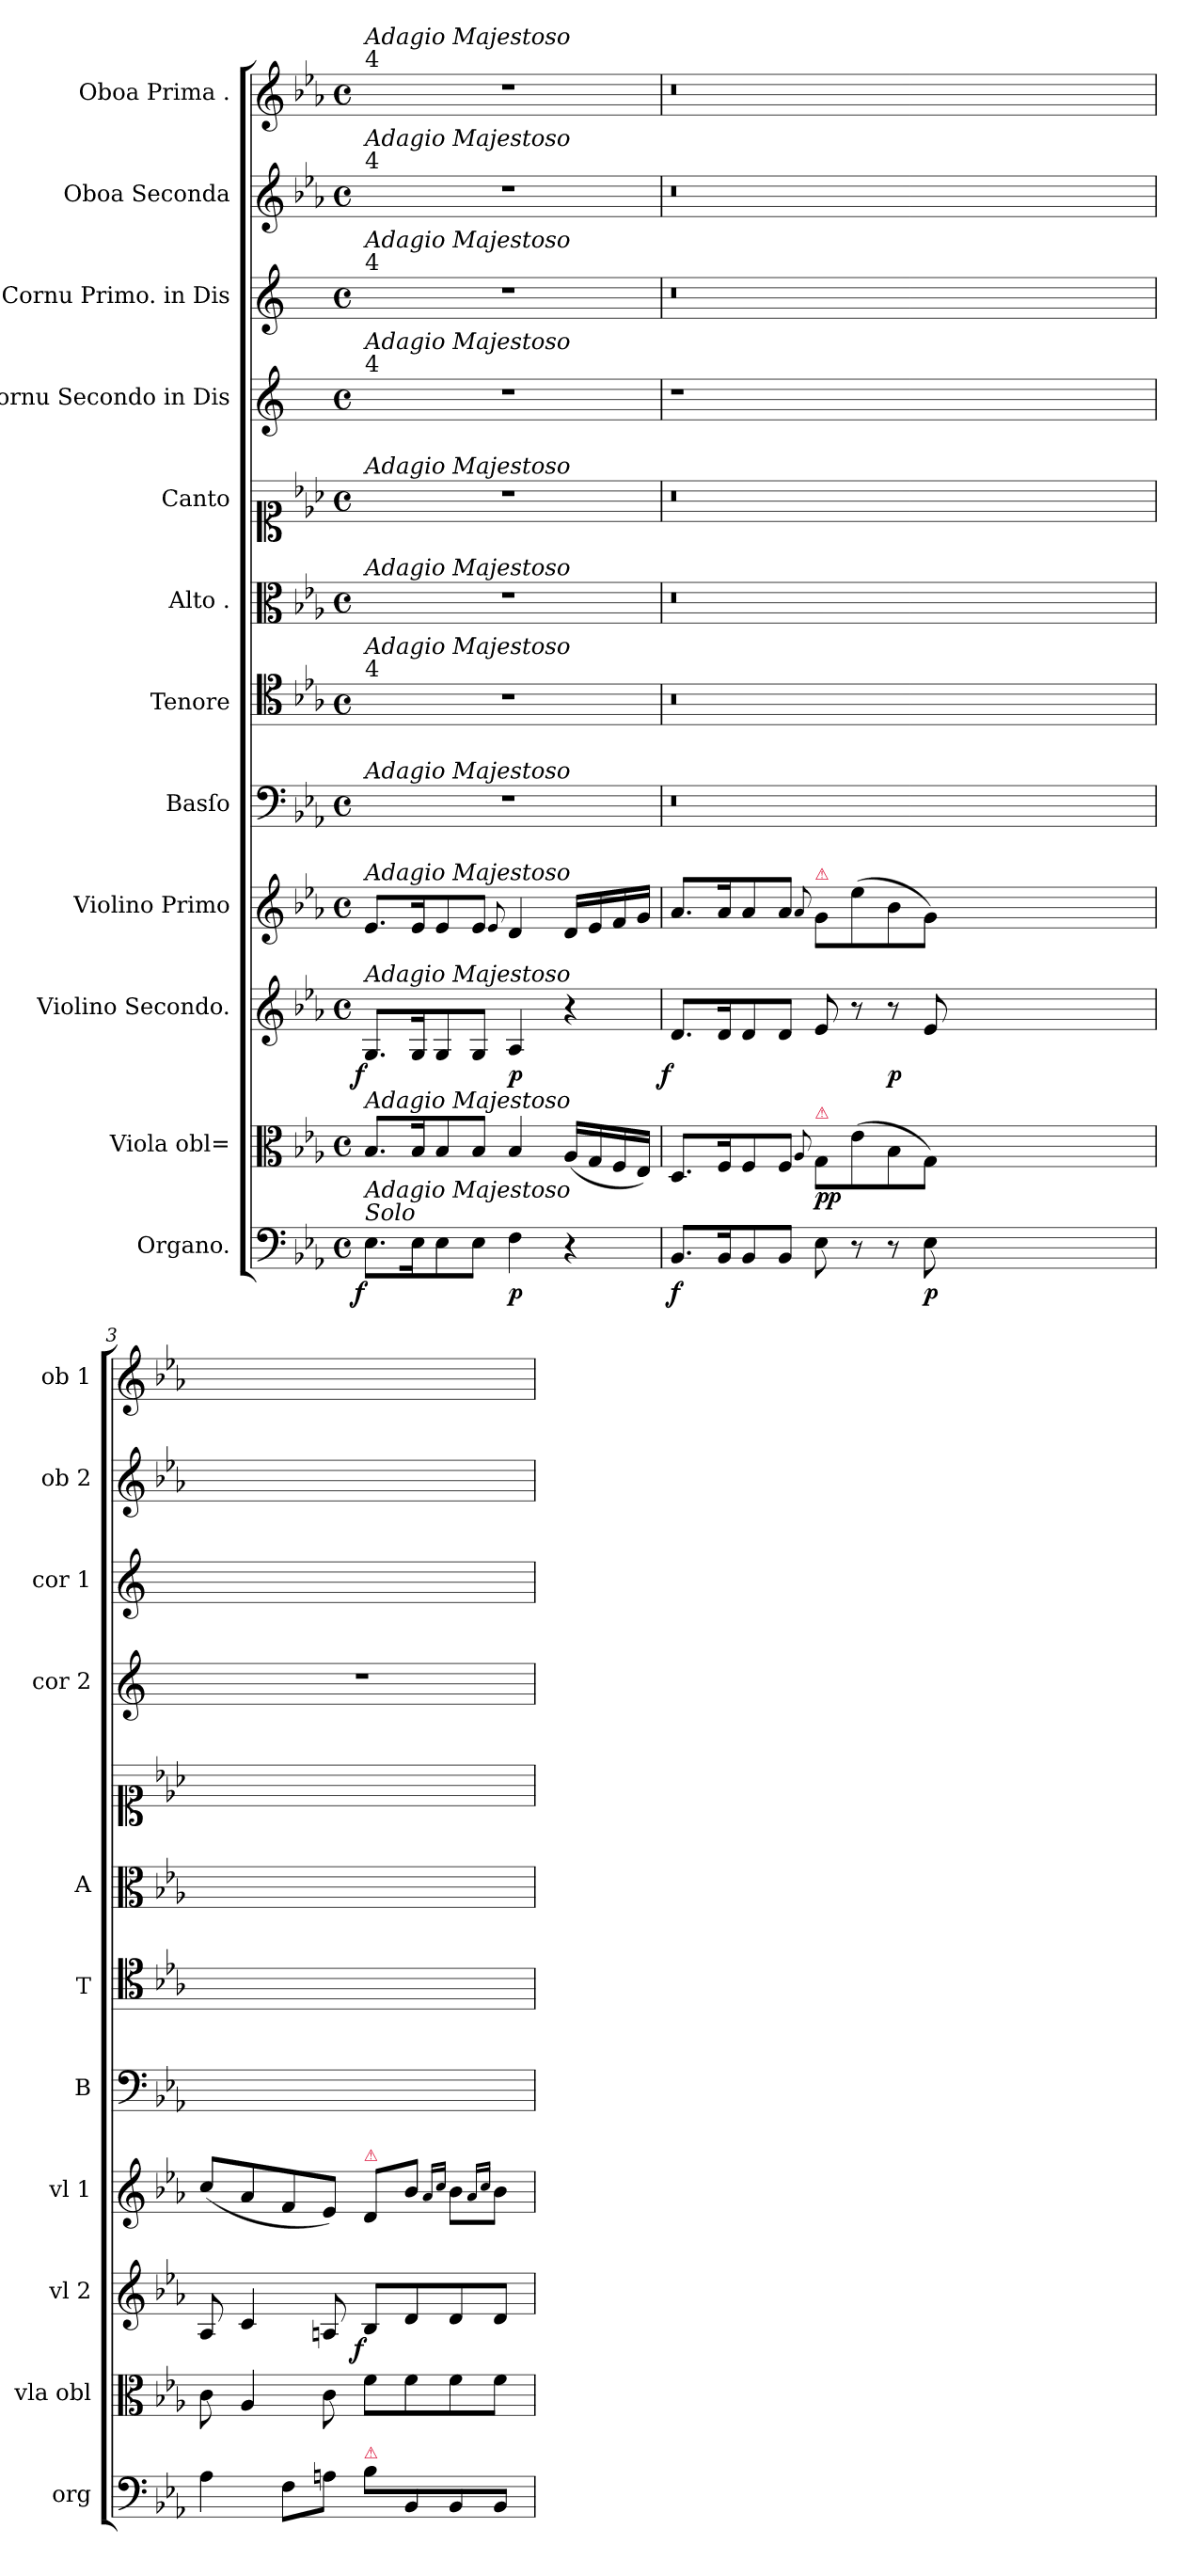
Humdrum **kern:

**kern	**dynam	**kern	**dynam	**kern	**dynam	**kern	**dynam	**kern	**kern	**kern	**kern	**kern	**kern	**kern	**kern
*part12	*part12	*part11	*part11	*part10	*part10	*part9	*part9	*part8	*part7	*part6	*part5	*part4	*part3	*part2	*part1
*staff12	*staff12	*staff11	*staff11	*staff10	*staff10	*staff9	*staff9	*staff8	*staff7	*staff6	*staff5	*staff4	*staff3	*staff2	*staff1
*I"Organo.	*	*I"Viola obl=	*	*I"Violino Secondo.	*	*I"Violino Primo	*	*I"Basſo	*I"Tenore	*I"Alto .	*I"Canto	*I"Cornu Secondo in Dis	*I"Cornu Primo. in Dis	*I"Oboa Seconda	*I"Oboa Prima .
*I'org	*	*I'vla obl	*	*I'vl 2	*	*I'vl 1	*	*I'B	*I'T	*I'A	*	*I'cor 2	*I'cor 1	*I'ob 2	*I'ob 1
*clefF4	*	*clefC3	*	*clefG2	*	*clefG2	*	*clefF4	*clefC4	*clefC3	*clefC1	*clefG2	*clefG2	*clefG2	*clefG2
*	*	*	*	*	*	*	*	*	*	*	*	*ITrd5c9	*ITrd5c9	*	*
*k[b-e-a-]	*	*k[b-e-a-]	*	*k[b-e-a-]	*	*k[b-e-a-]	*	*k[b-e-a-]	*k[b-e-a-]	*k[b-e-a-]	*k[b-e-a-]	*k[b-e-a-]	*k[b-e-a-]	*k[b-e-a-]	*k[b-e-a-]
*E-:	*	*E-:	*	*E-:	*	*E-:	*	*E-:	*E-:	*E-:	*E-:	*E-:	*E-:	*E-:	*E-:
*M4/4	*	*M4/4	*	*M4/4	*	*M4/4	*	*M4/4	*M4/4	*M4/4	*M4/4	*M4/4	*M4/4	*M4/4	*M4/4
*met(c)	*	*met(c)	*	*met(c)	*	*met(c)	*	*met(c)	*met(c)	*met(c)	*met(c)	*met(c)	*met(c)	*met(c)	*met(c)
=1	=1	=1	=1	=1	=1	=1	=1	=1	=1	=1	=1	=1	=1	=1	=1
!	!	!	!	!	!	!	!	!	!	!	!	!	!	!	!LO:TX:a:t=4
!	!	!	!	!	!	!	!	!	!	!	!	!	!	!	!LO:TX:a:i:t=Adagio Majestoso
!	!	!	!	!	!	!	!	!	!	!	!	!	!	!LO:TX:a:t=4	!
!	!	!	!	!	!	!	!	!	!	!	!	!	!	!LO:TX:a:i:t=Adagio Majestoso	!
!	!	!	!	!	!	!	!	!	!	!	!	!	!LO:TX:a:t=4	!	!
!	!	!	!	!	!	!	!	!	!	!	!	!	!LO:TX:a:i:t=Adagio Majestoso	!	!
!	!	!	!	!	!	!	!	!	!	!	!	!LO:TX:a:t=4	!	!	!
!	!	!	!	!	!	!	!	!	!	!	!	!LO:TX:a:i:t=Adagio Majestoso	!	!	!
!	!	!	!	!	!	!	!	!	!	!	!LO:TX:a:i:t=Adagio Majestoso	!	!	!	!
!	!	!	!	!	!	!	!	!	!	!LO:TX:a:i:t=Adagio Majestoso	!	!	!	!	!
!	!	!	!	!	!	!	!	!	!LO:TX:a:t=4	!	!	!	!	!	!
!	!	!	!	!	!	!	!	!	!LO:TX:a:i:t=Adagio Majestoso	!	!	!	!	!	!
!	!	!	!	!	!	!	!	!LO:TX:a:i:t=Adagio Majestoso	!	!	!	!	!	!	!
!	!	!	!	!	!	!LO:TX:a:i:t=Adagio Majestoso	!	!	!	!	!	!	!	!	!
!	!	!	!	!LO:TX:a:i:t=Adagio Majestoso	!	!	!	!	!	!	!	!	!	!	!
!	!	!LO:TX:a:i:t=Adagio Majestoso	!	!	!	!	!	!	!	!	!	!	!	!	!
!LO:TX:a:i:t=Solo	!	!	!	!	!	!	!	!	!	!	!	!	!	!	!
!LO:TX:a:i:t=Adagio Majestoso	!	!	!	!	!	!	!	!	!	!	!	!	!	!	!
!	!LO:DY:rj	!	!	!	!LO:DY:rj	!	!	!	!	!	!	!	!	!	!
8.E-\L	f	8.B-/L	.	8.G/L	f	8.e-/L	f&colon;	1r	1r	1r	1r	1r	1r	1r	1r
16E-\K	.	16B-/K	.	16G/K	.	16e-/K	.	.	.	.	.	.	.	.	.
8E-\	.	8B-/	.	8G/	.	8e-/	.	.	.	.	.	.	.	.	.
8E-\J	.	8B-/J	.	8G/J	.	8e-/J	.	.	.	.	.	.	.	.	.
.	.	.	.	.	.	8qqe-/	.	.	.	.	.	.	.	.	.
!	!	!	!	!	!	!	!LO:DY:a	!	!	!	!	!	!	!	!
4F\	p	4B-/	.	4A-/	p	4d/	p&colon;	.	.	.	.	.	.	.	.
4r	.	(16A-/LL	.	4r	.	16d/LL	.	.	.	.	.	.	.	.	.
.	.	16G/	.	.	.	16e-/	.	.	.	.	.	.	.	.	.
.	.	16F/	.	.	.	16f/	.	.	.	.	.	.	.	.	.
.	.	16E-/JJ)	.	.	.	16g/JJ	.	.	.	.	.	.	.	.	.
=2	=2	=2	=2	=2	=2	=2	=2	=2	=2	=2	=2	=2	=2	=2	=2
!	!	!	!	!	!LO:DY:rj	!	!	!	!	!	!	!	!	!	!
8.BB-/L	f	8.D/L	.	8.d/L	f	8.a-/L	f&colon;	0.r	0.r	0.r	0.r	1r	0.r	0.r	0.r
16BB-/K	.	16F/K	.	16d/K	.	16a-/K	.	.	.	.	.	.	.	.	.
8BB-/	.	8F/	.	8d/	.	8a-/	.	.	.	.	.	.	.	.	.
8BB-/J	.	8F/J	.	8d/J	.	8a-/J	.	.	.	.	.	.	.	.	.
.	.	8qqA-/	.	.	.	8qqa-/	.	.	.	.	.	.	.	.	.
!	!	!	!	!	!	!LO:TX:a:color=crimson:t=⚠	!	!	!	!	!	!	!	!	!
!	!	!LO:TX:a:color=crimson:t=⚠	!	!	!	!	!	!	!	!	!	!	!	!	!
8E-\	.	8G/L	pp	8e-/	.	8g/L	.	.	.	.	.	.	.	.	.
8r	.	(8e-\	.	8r	.	(8ee-\	.	.	.	.	.	.	.	.	.
8r	.	8B-\	.	8r	p	8b-\	.	.	.	.	.	.	.	.	.
8E-\	p	8G\J)	.	8e-/	.	8g\J)	.	.	.	.	.	.	.	.	.
0ryy	.	0ryy	.	0ryy	.	0ryy	.	.	.	.	.	0ryy	.	.	.
=3	=3	=3	=3	=3	=3	=3	=3	=3	=3	=3	=3	=3	=3	=3	=3
4A-\	.	8c\	.	8A-/	.	(8cc/L	.	1ryy	1ryy	1ryy	1ryy	1r	1ryy	1ryy	1ryy
.	.	4A-/	.	4c/	.	8a-/	.	.	.	.	.	.	.	.	.
8F\L	.	.	.	.	.	8f/	.	.	.	.	.	.	.	.	.
8An\J	.	8c\	.	8An/	.	8e-/J)	.	.	.	.	.	.	.	.	.
!	!	!	!	!	!	!LO:TX:a:color=crimson:t=⚠	!	!	!	!	!	!	!	!	!
!LO:TX:a:color=crimson:t=⚠	!	!	!	!	!	!	!	!	!	!	!	!	!	!	!
!	!	!	!	!	!LO:DY:rj	!	!LO:DY:a	!	!	!	!	!	!	!	!
8B-\L	.	8f\L	.	8B-/L	f	8d/L	f&colon;	.	.	.	.	.	.	.	.
8BB-/	.	8f\	.	8d/	.	8b-\J	.	.	.	.	.	.	.	.	.
.	.	.	.	.	.	16qqa-/LL	.	.	.	.	.	.	.	.	.
.	.	.	.	.	.	16qqcc/JJ	.	.	.	.	.	.	.	.	.
8BB-/	.	8f\	.	8d/	.	8b-\L	.	.	.	.	.	.	.	.	.
.	.	.	.	.	.	16qqa-/LL	.	.	.	.	.	.	.	.	.
.	.	.	.	.	.	16qqcc/JJ	.	.	.	.	.	.	.	.	.
8BB-/J	.	8f\J	.	8d/J	.	8b-\J	.	.	.	.	.	.	.	.	.
=	=	=	=	=	=	=	=	=	=	=	=	=	=	=	=
*-	*-	*-	*-	*-	*-	*-	*-	*-	*-	*-	*-	*-	*-	*-	*-
